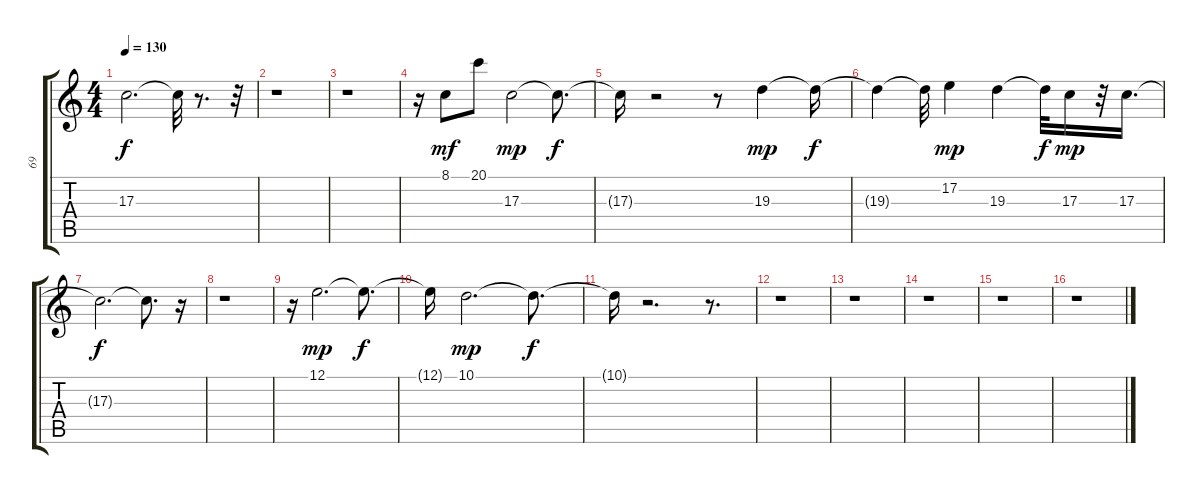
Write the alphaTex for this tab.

\track ("69" "69") {instrument lead2sawtooth}
\staff {score tabs}
\tuning (E4 B3 G3 D3 A2 E2) {hide}
\ts (4 4)
\tempo 130
\clef g2
\ks c
17.3{t}.2{d dy f} 17.3{t}.32 r.8{d} r.32 |
r.1 |
r.1 |
r.16 8.1.8{dy mf} 20.1.8 17.3.2{dy mp} 17.3{t}.8{d dy f} |
17.3{t}.16 r.2 r.8 19.3.4{dy mp} 19.3{t}.16{dy f} |
19.3{t}.4 19.3{t}.32 17.2.4{dy mp} 19.3.4 19.3{t}.32{dy f} 17.3.16{dy mp} r.32 17.3.16{d} |
17.3{t}.2{d dy f} 17.3{t}.8{d} r.16 |
r.1 |
r.16 12.1.2{d dy mp} 12.1{t}.8{d dy f} |
12.1{t}.16 10.1.2{d dy mp} 10.1{t}.8{d dy f} |
10.1{t}.16 r.2{d} r.8{d} |
r.1 |
r.1 |
r.1 |
r.1 |
r.1
